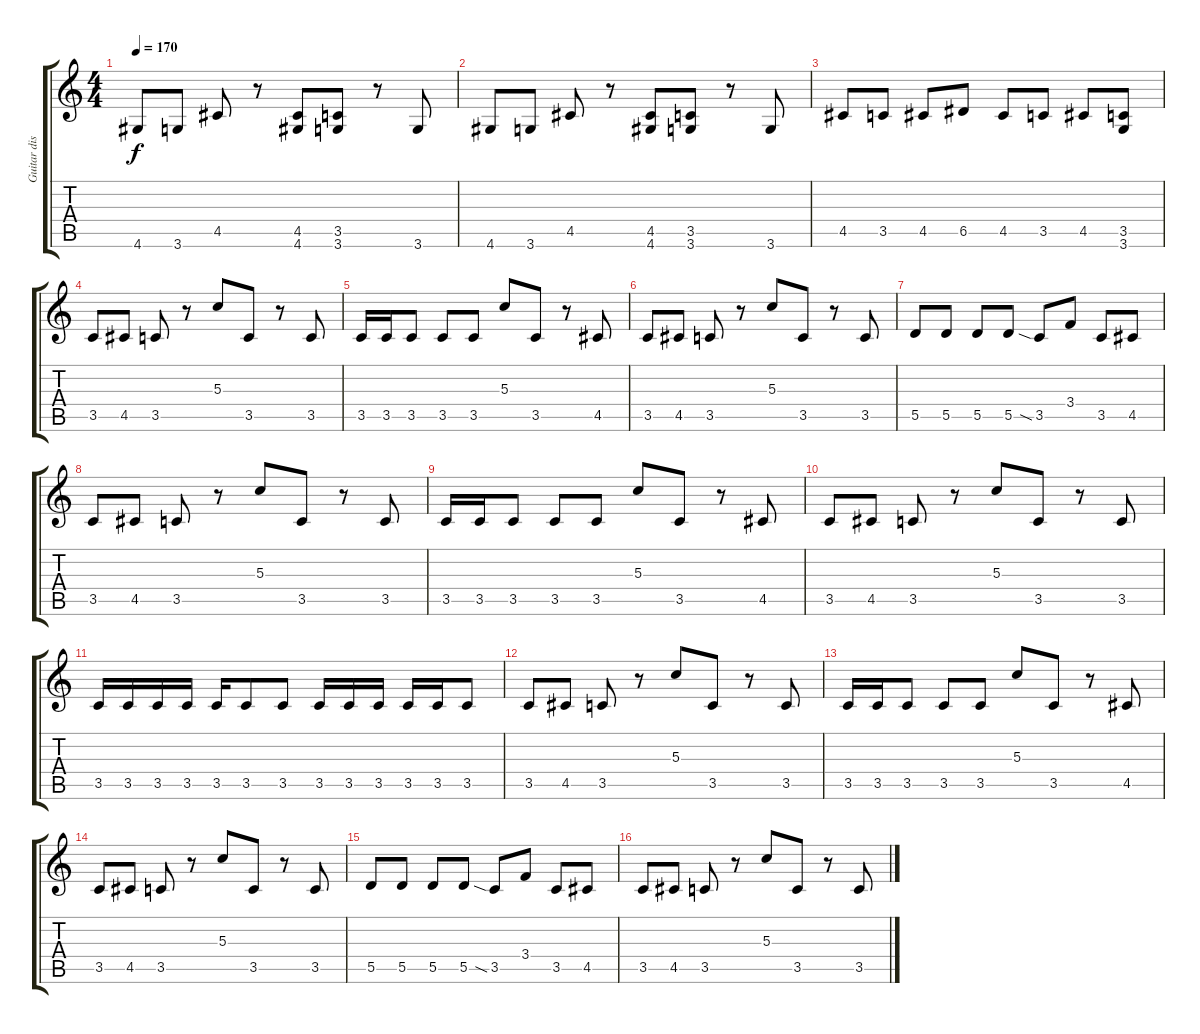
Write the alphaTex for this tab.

\track ("Guitar dist 1" "Guitar dis") {instrument distortionguitar}
\staff {score tabs}
\tuning (E4 B3 G3 D3 A2 E2) {hide}
\ts (4 4)
\tempo 170
\clef g2
\ks c
4.6.8{dy f} 3.6.8 4.5.8 r.8 (4.5 4.6).8 (3.5 3.6).8 r.8 3.6.8 |
4.6.8 3.6.8 4.5.8 r.8 (4.5 4.6).8 (3.5 3.6).8 r.8 3.6.8 |
4.5.8 3.5.8 4.5.8 6.5.8 4.5.8 3.5.8 4.5.8 (3.5 3.6).8 |
3.5.8{balance 2} 4.5.8 3.5.8 r.8 5.3.8 3.5.8 r.8 3.5.8{balance 10} |
3.5.16 3.5.16 3.5.8 3.5.8 3.5.8 5.3.8 3.5.8 r.8 4.5.8 |
3.5.8 4.5.8 3.5.8 r.8 5.3.8 3.5.8 r.8 3.5.8 |
5.5.8 5.5.8 5.5.8 5.5.8 3.5{sia}.8 3.4.8 3.5.8 4.5.8 |
3.5.8 4.5.8 3.5.8 r.8 5.3.8 3.5.8 r.8 3.5.8 |
3.5.16 3.5.16 3.5.8 3.5.8 3.5.8 5.3.8 3.5.8 r.8 4.5.8 |
3.5.8 4.5.8 3.5.8 r.8 5.3.8 3.5.8 r.8 3.5.8 |
3.5.16 3.5.16 3.5.16 3.5.16 3.5.16 3.5.8 3.5.8 3.5.16 3.5.16 3.5.16 3.5.16 3.5.16 3.5.8 |
3.5.8 4.5.8 3.5.8 r.8 5.3.8 3.5.8 r.8 3.5.8 |
3.5.16 3.5.16 3.5.8 3.5.8 3.5.8 5.3.8 3.5.8 r.8 4.5.8 |
3.5.8 4.5.8 3.5.8 r.8 5.3.8 3.5.8 r.8 3.5.8 |
5.5.8 5.5.8 5.5.8 5.5.8 3.5{sia}.8 3.4.8 3.5.8 4.5.8 |
3.5.8 4.5.8 3.5.8 r.8 5.3.8 3.5.8 r.8 3.5.8
